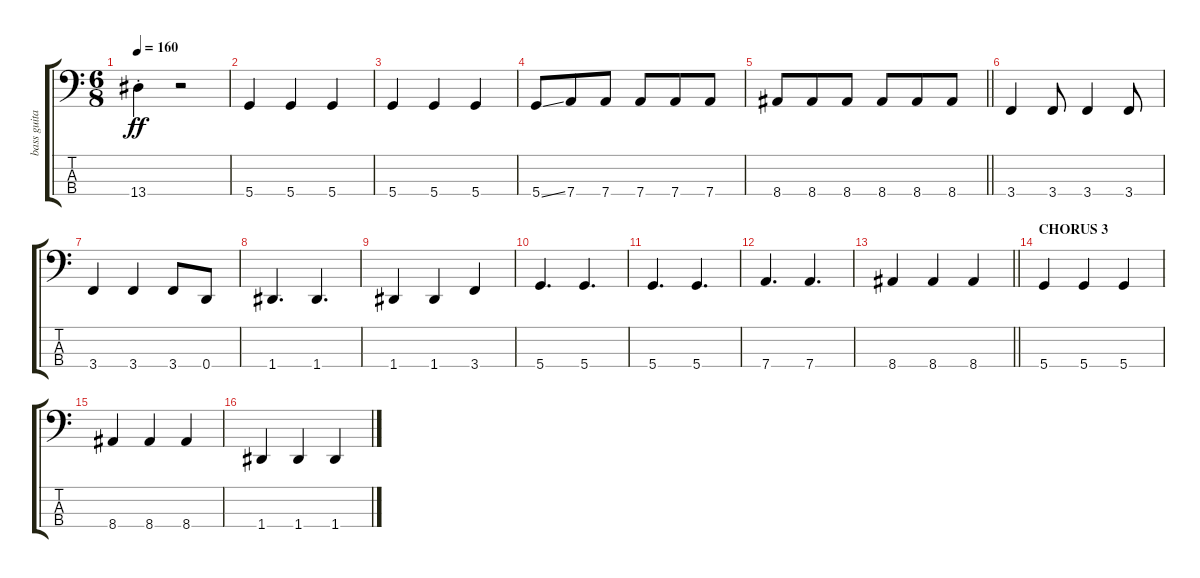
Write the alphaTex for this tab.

\track ("bass guitar" "bass guita") {instrument electricbasspick}
\staff {score tabs}
\tuning (G2 D2 A1 D1) {hide}
\ts (6 8)
\tempo 160
\clef f4
\ks c
13.4{st}.4{dy ff} r.2 |
5.4.4 5.4.4 5.4.4 |
5.4.4 5.4.4 5.4.4 |
5.4{ss}.8 7.4.8 7.4.8 7.4.8 7.4.8 7.4.8 |
\barLineRight lightlight
8.4.8 8.4.8 8.4.8 8.4.8 8.4.8 8.4.8 |
3.4.4 3.4.8 3.4.4 3.4.8 |
3.4.4 3.4.4 3.4.8 0.4.8 |
1.4.4{d} 1.4.4{d} |
1.4.4 1.4.4 3.4.4 |
5.4.4{d} 5.4.4{d} |
5.4.4{d} 5.4.4{d} |
7.4.4{d} 7.4.4{d} |
\barLineRight lightlight
8.4.4 8.4.4 8.4.4 |
\section ("" "CHORUS 3")
5.4.4 5.4.4 5.4.4 |
8.4.4 8.4.4 8.4.4 |
1.4.4 1.4.4 1.4.4
